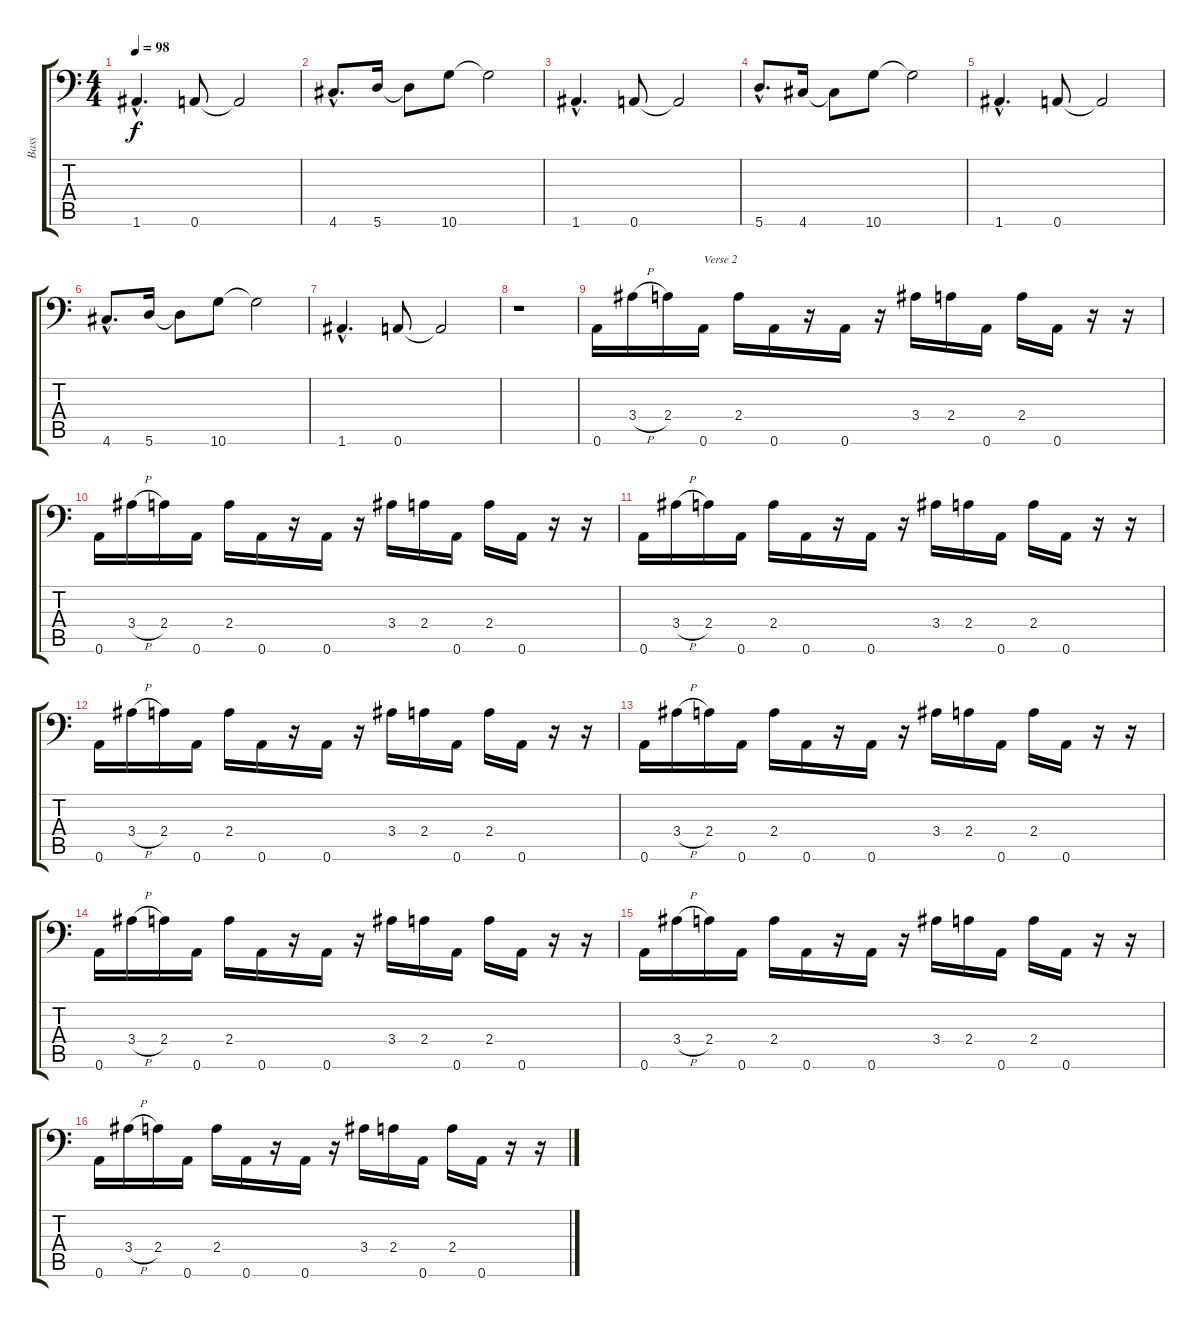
\track ("Bass" "Bass") {instrument slapbass1}
\staff {score tabs}
\tuning (D3 F3 C3 G2 D2 A1) {hide}
\ts (4 4)
\tempo 98
\clef f4
\ks c
1.6{hac}.4{d dy f} 0.6.8 0.6{t}.2 |
4.6{hac}.8{d} 5.6.16 5.6{t}.8 10.6.8 10.6{t}.2 |
1.6{hac}.4{d} 0.6.8 0.6{t}.2 |
5.6{hac}.8{d} 4.6.16 4.6{t}.8 10.6.8 10.6{t}.2 |
1.6{hac}.4{d} 0.6.8 0.6{t}.2 |
4.6{hac}.8{d} 5.6.16 5.6{t}.8 10.6.8 10.6{t}.2 |
1.6{hac}.4{d} 0.6.8 0.6{t}.2 |
r.1 |
0.6.16 3.4{h}.16 2.4.16 0.6.16{txt "Verse 2"} 2.4.16 0.6.16 r.16 0.6.16 r.16 3.4.16 2.4.16 0.6.16 2.4.16 0.6.16 r.16 r.16 |
0.6.16 3.4{h}.16 2.4.16 0.6.16 2.4.16 0.6.16 r.16 0.6.16 r.16 3.4.16 2.4.16 0.6.16 2.4.16 0.6.16 r.16 r.16 |
0.6.16 3.4{h}.16 2.4.16 0.6.16 2.4.16 0.6.16 r.16 0.6.16 r.16 3.4.16 2.4.16 0.6.16 2.4.16 0.6.16 r.16 r.16 |
0.6.16 3.4{h}.16 2.4.16 0.6.16 2.4.16 0.6.16 r.16 0.6.16 r.16 3.4.16 2.4.16 0.6.16 2.4.16 0.6.16 r.16 r.16 |
0.6.16 3.4{h}.16 2.4.16 0.6.16 2.4.16 0.6.16 r.16 0.6.16 r.16 3.4.16 2.4.16 0.6.16 2.4.16 0.6.16 r.16 r.16 |
0.6.16 3.4{h}.16 2.4.16 0.6.16 2.4.16 0.6.16 r.16 0.6.16 r.16 3.4.16 2.4.16 0.6.16 2.4.16 0.6.16 r.16 r.16 |
0.6.16 3.4{h}.16 2.4.16 0.6.16 2.4.16 0.6.16 r.16 0.6.16 r.16 3.4.16 2.4.16 0.6.16 2.4.16 0.6.16 r.16 r.16 |
0.6.16 3.4{h}.16 2.4.16 0.6.16 2.4.16 0.6.16 r.16 0.6.16 r.16 3.4.16 2.4.16 0.6.16 2.4.16 0.6.16 r.16 r.16
